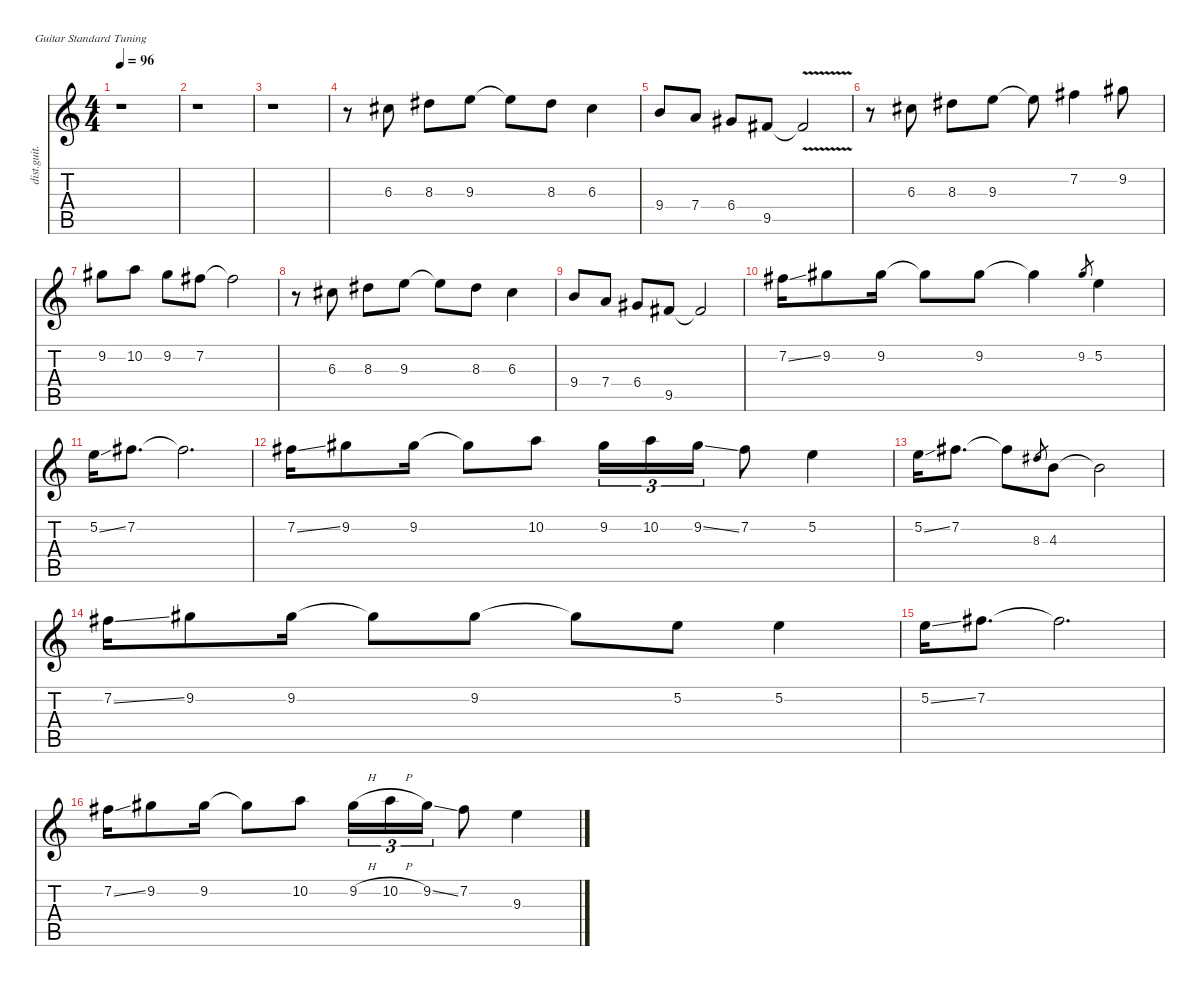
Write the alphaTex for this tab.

\defaultSystemsLayout 4
\hideDynamics
\bracketExtendMode nobrackets
\otherSystemsTrackNameOrientation horizontal
\track ("Guitar 4" "dist.guit.") {instrument distortionguitar}
\staff {score tabs}
\tuning (E4 B3 G3 D3 A2 E2)
\ts (4 4)
\tempo 96
\clef g2
\ks c
r.1{dy f beam Down} |
r.1{beam Down} |
r.1{beam Down} |
r.8{beam Down} 6.3{acc #}.8{beam Down} 8.3{acc #}.8{beam Down} 9.3.8{beam Down} 9.3{t}.8{beam Down} 8.3{acc #}.8{beam Down} 6.3{acc #}.4{beam Down} |
9.4.8{beam Up} 7.4.8{beam Up} 6.4{acc #}.8{beam Up} 9.5{acc #}.8{beam Up} 9.5{v t acc #}.2{beam Up} |
r.8{beam Down} 6.3{acc #}.8{beam Down} 8.3{acc #}.8{beam Down} 9.3.8{beam Down} 9.3{t}.8{beam Down} 7.2{acc #}.4{beam Down} 9.2{acc #}.8{beam Down} |
9.2{acc #}.8{beam Down} 10.2.8{beam Down} 9.2{acc #}.8{beam Down} 7.2{acc #}.8{beam Down} 7.2{t acc #}.2{beam Down} |
r.8{beam Down} 6.3{acc #}.8{beam Down} 8.3{acc #}.8{beam Down} 9.3.8{beam Down} 9.3{t}.8{beam Down} 8.3{acc #}.8{beam Down} 6.3{acc #}.4{beam Down} |
9.4.8{beam Up} 7.4.8{beam Up} 6.4{acc #}.8{beam Up} 9.5{acc #}.8{beam Up} 9.5{t acc #}.2{beam Up} |
7.2{ss acc #}.16{beam Down} 9.2{acc #}.8{beam Down} 9.2{acc #}.16{beam Down} 9.2{t acc #}.8{beam Down} 9.2{acc #}.8{beam Down} 9.2{t acc #}.4{beam Down} 9.2{acc #}.8{gr dy mf beam Up} 5.2.4{dy f beam Down} |
5.2{ss}.16{beam Down} 7.2{acc #}.8{d beam Down} 7.2{t acc #}.2{d beam Down} |
7.2{ss acc #}.16{beam Down} 9.2{acc #}.8{beam Down} 9.2{acc #}.16{beam Down} 9.2{t acc #}.8{beam Down} 10.2.8{beam Down} 9.2{acc #}.16{tu (3 2) beam Down} 10.2.16{tu (3 2) beam Down} 9.2{ss acc #}.16{tu (3 2) beam Down} 7.2{acc #}.8{beam Down} 5.2.4{beam Down} |
5.2{ss}.16{beam Down} 7.2{acc #}.8{d beam Down} 7.2{t acc #}.8{beam Down} 8.3{acc #}.8{gr dy mf beam Up} 4.3.8{dy f beam Down} 4.3{t}.2{beam Down} |
7.2{ss acc #}.16{beam Down} 9.2{acc #}.8{beam Down} 9.2{acc #}.16{beam Down} 9.2{t acc #}.8{beam Down} 9.2{acc #}.8{beam Down} 9.2{t acc #}.8{beam Down} 5.2.8{beam Down} 5.2.4{beam Down} |
5.2{ss}.16{beam Down} 7.2{acc #}.8{d beam Down} 7.2{t acc #}.2{d beam Down} |
7.2{ss acc #}.16{beam Down} 9.2{acc #}.8{beam Down} 9.2{acc #}.16{beam Down} 9.2{t acc #}.8{beam Down} 10.2.8{beam Down} 9.2{h acc #}.16{tu (3 2) beam Down} 10.2{h}.16{tu (3 2) beam Down} 9.2{ss acc #}.16{tu (3 2) beam Down} 7.2{acc #}.8{beam Down} 9.3.4{beam Down}
